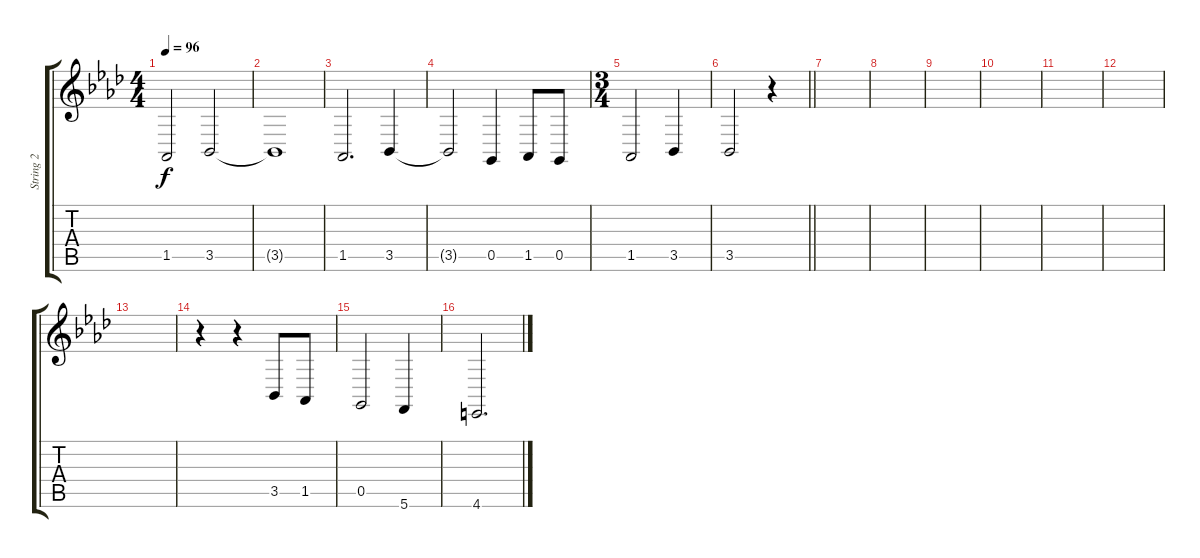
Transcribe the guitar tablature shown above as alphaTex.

\track ("String 2" "String 2") {instrument stringensemble1}
\staff {score tabs}
\tuning (D4 A3 F3 C3 G2 C2) {hide}
\ts (4 4)
\tempo 96
\clef g2
\ks fminor
1.5.2{dy f} 3.5.2 |
3.5{t}.1 |
1.5.2{d} 3.5.4 |
3.5{t}.2 0.5.4 1.5.8 0.5.8 |
\ts (3 4)
1.5.2 3.5.4 |
\barLineRight lightlight
3.5.2 r.4 |
|
|
|
|
|
|
|
r.4 r.4 3.5.8 1.5.8 |
0.5.2 5.6.4 |
4.6.2{d}
